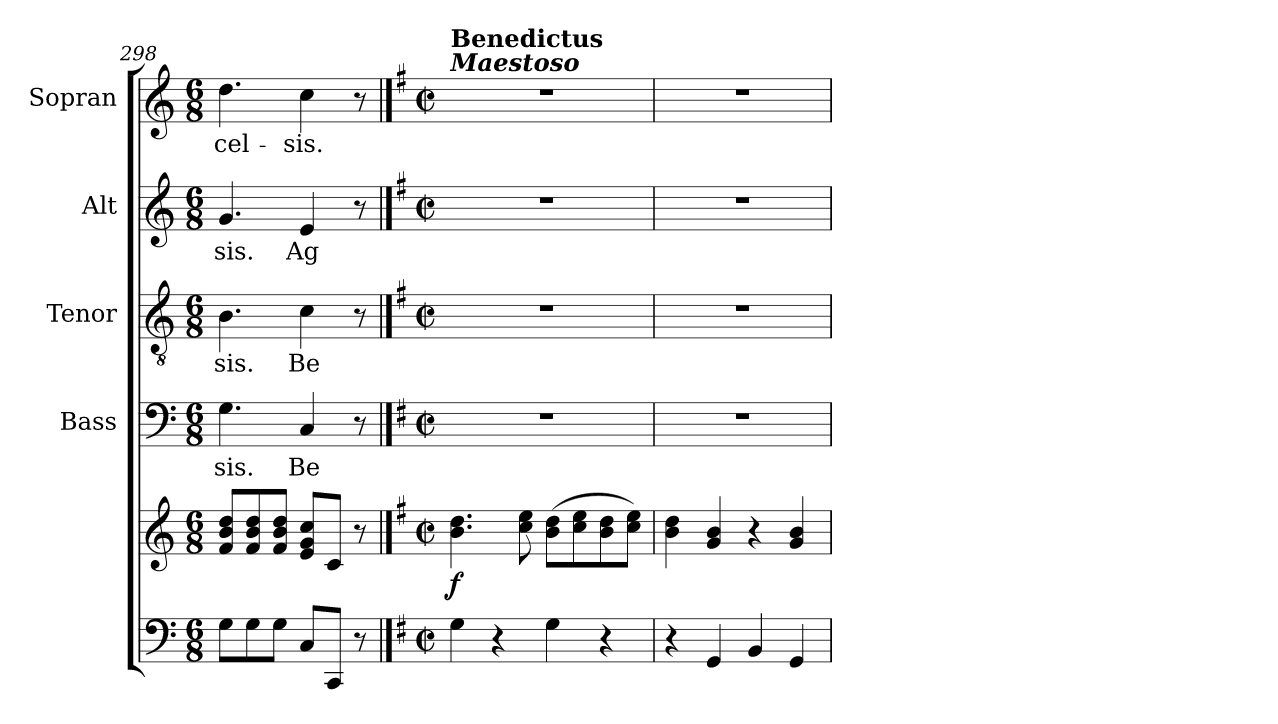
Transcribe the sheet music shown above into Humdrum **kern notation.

**kern	**kern	**dynam	**kern	**text	**kern	**text	**kern	**text	**kern	**text
*part5	*part5	*part5	*part4	*part4	*part3	*part3	*part2	*part2	*part1	*part1
*staff6	*staff5	*staff5/6	*staff4	*staff4	*staff3	*staff3	*staff2	*staff2	*staff1	*staff1
*	*	*	*I"Bass	*	*I"Tenor	*	*I"Alt	*	*I"Sopran	*
*	*	*	*I'B.	*	*I'T.	*	*I'A.	*	*I'S.	*
*clefF4	*clefG2	*	*clefF4	*	*clefGv2	*	*clefG2	*	*clefG2	*
*k[]	*k[]	*	*k[]	*	*k[]	*	*k[]	*	*k[]	*
*C:	*C:	*	*C:	*	*C:	*	*C:	*	*C:	*
*M6/8	*M6/8	*	*M6/8	*	*M6/8	*	*M6/8	*	*M6/8	*
=298	=298	=298	=298	=298	=298	=298	=298	=298	=298	=298
!	!	!	!	!LO:LY:b	!	!LO:LY:b	!	!LO:LY:b	!	!LO:LY:b
8G\L	8f/ 8b/ 8dd/L	.	4.G\	-sis.	4.B\	-sis.	4.g/	-sis.	4.dd\	-cel-
8G\	8f/ 8b/ 8dd/	.	.	.	.	.	.	.	.	.
8G\J	8f/ 8b/ 8dd/J	.	.	.	.	.	.	.	.	.
!	!	!	!	!LO:LY:b	!	!LO:LY:b	!	!LO:LY:b	!	!LO:LY:b
8C/L	8e/ 8g/ 8cc/L	.	4C/	Be-	4c\	Be-	4e/	Ag-	4cc\	-sis.
8CC/J	8c/J	.	.	.	.	.	.	.	.	.
8r	8r	.	8r	.	8r	.	8r	.	8r	.
!!LO:PB:g=z
==299	==299	==299	==299	==299	==299	==299	==299	==299	==299	==299
*k[f#]	*k[f#]	*	*k[f#]	*	*k[f#]	*	*k[f#]	*	*k[f#]	*
*G:	*G:	*	*G:	*	*G:	*	*G:	*	*G:	*
*M2/2	*M2/2	*	*M2/2	*	*M2/2	*	*M2/2	*	*M2/2	*
*met(c|)	*met(c|)	*	*met(c|)	*	*met(c|)	*	*met(c|)	*	*met(c|)	*
!	!	!	!	!	!	!	!	!	!LO:TX:a:Bi:t=Maestoso	!
!	!	!	!	!	!	!	!	!	!LO:TX:a:B:t=Benedictus	!
!	!	!LO:DY:b	!	!	!	!	!	!	!	!
4G\	4.b\ 4.dd\	f	1r	.	1r	.	1r	.	1r	.
4r	.	.	.	.	.	.	.	.	.	.
.	8cc\ 8ee\	.	.	.	.	.	.	.	.	.
4G\	(>8b\ 8dd\L	.	.	.	.	.	.	.	.	.
.	8cc\ 8ee\	.	.	.	.	.	.	.	.	.
4r	8b\ 8dd\	.	.	.	.	.	.	.	.	.
.	8cc\ 8ee\J)	.	.	.	.	.	.	.	.	.
=300	=300	=300	=300	=300	=300	=300	=300	=300	=300	=300
4r	4b\ 4dd\	.	1r	.	1r	.	1r	.	1r	.
4GG/	4g/ 4b/	.	.	.	.	.	.	.	.	.
4BB/	4r	.	.	.	.	.	.	.	.	.
4GG/	4g/ 4b/	.	.	.	.	.	.	.	.	.
=	=	=	=	=	=	=	=	=	=	=
*-	*-	*-	*-	*-	*-	*-	*-	*-	*-	*-
